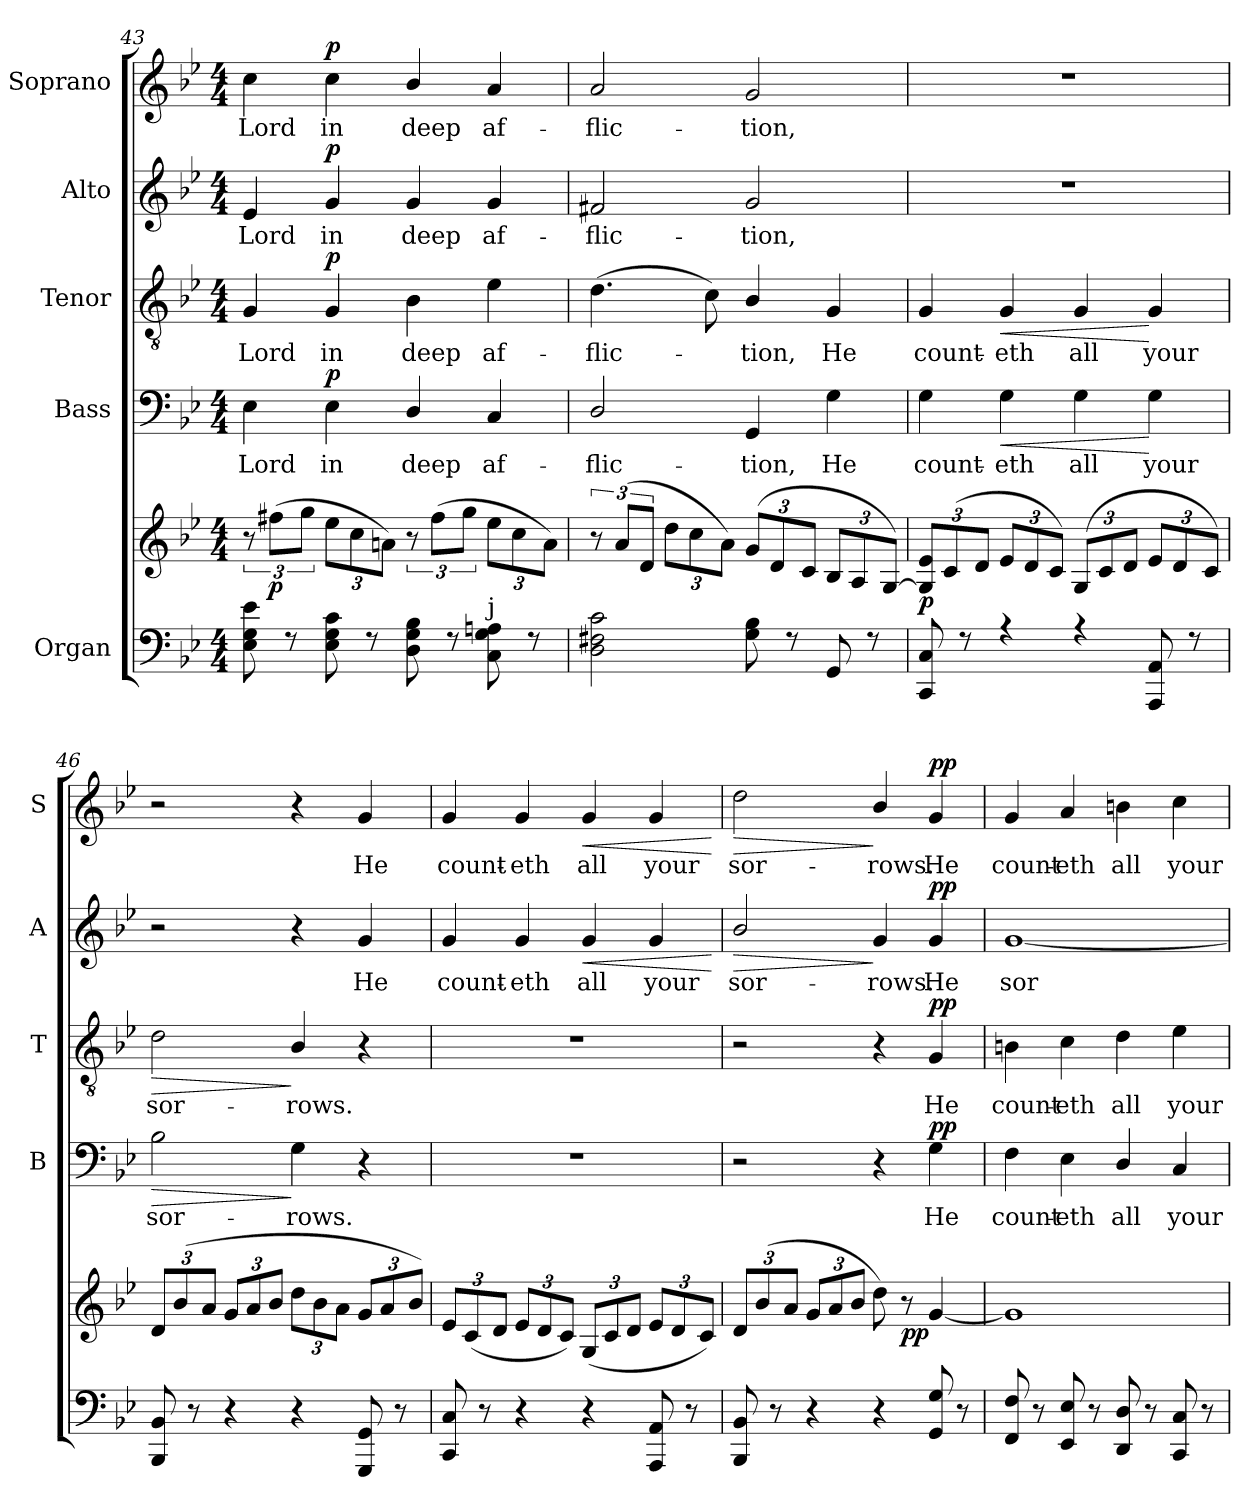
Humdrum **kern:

**kern	**kern	**dynam	**kern	**text	**dynam	**kern	**text	**dynam	**kern	**text	**dynam	**kern	**text	**dynam
*part5	*part5	*part5	*part4	*part4	*part4	*part3	*part3	*part3	*part2	*part2	*part2	*part1	*part1	*part1
*staff6	*staff5	*staff5/6	*staff4	*staff4	*staff4	*staff3	*staff3	*staff3	*staff2	*staff2	*staff2	*staff1	*staff1	*staff1
*I"Organ	*	*	*I"Bass	*	*	*I"Tenor	*	*	*I"Alto	*	*	*I"Soprano	*	*
*	*	*	*I'B	*	*	*I'T	*	*	*I'A	*	*	*I'S	*	*
*clefF4	*clefG2	*	*clefF4	*	*	*clefGv2	*	*	*clefG2	*	*	*clefG2	*	*
*k[b-e-]	*k[b-e-]	*	*k[b-e-]	*	*	*k[b-e-]	*	*	*k[b-e-]	*	*	*k[b-e-]	*	*
*B-:	*B-:	*	*B-:	*	*	*B-:	*	*	*B-:	*	*	*B-:	*	*
*M4/4	*M4/4	*	*M4/4	*	*	*M4/4	*	*	*M4/4	*	*	*M4/4	*	*
=43	=43	=43	=43	=43	=43	=43	=43	=43	=43	=43	=43	=43	=43	=43
*^	*^	*	*	*	*	*	*	*	*	*	*	*	*	*
*	*	*	*^	*	*	*	*	*	*	*	*	*	*	*	*	*
!	!	!	!	!	!	!	!LO:LY:b	!	!	!LO:LY:b	!	!	!LO:LY:b	!	!	!LO:LY:b	!
8E-\ 8G\ 8e-\	1ryy	12r	1ryy	1ryy	.	4E-\	Lord	.	4G/	Lord	.	4e-/	Lord	.	4cc\	Lord	.
!	!	!	!	!	!LO:DY:b	!	!	!	!	!	!	!	!	!	!	!	!
.	.	(>12ff#X\L	.	.	p	.	.	.	.	.	.	.	.	.	.	.	.
8r	.	.	.	.	.	.	.	.	.	.	.	.	.	.	.	.	.
.	.	12gg\J	.	.	.	.	.	.	.	.	.	.	.	.	.	.	.
*	*	*Xbrackettup	*	*	*	*	*	*	*	*	*	*	*	*	*	*	*
!	!	!	!	!	!	!	!LO:LY:b	!LO:DY:b	!	!LO:LY:b	!LO:DY:b	!	!LO:LY:b	!LO:DY:b	!	!LO:LY:b	!LO:DY:b
8E-\ 8G\ 8c\	.	12ee-\L	.	.	.	4E-\	in	p	4G/	in	p	4g/	in	p	4cc\	in	p
.	.	12cc\	.	.	.	.	.	.	.	.	.	.	.	.	.	.	.
8r	.	.	.	.	.	.	.	.	.	.	.	.	.	.	.	.	.
.	.	12ani\J)	.	.	.	.	.	.	.	.	.	.	.	.	.	.	.
*	*	*brackettup	*	*	*	*	*	*	*	*	*	*	*	*	*	*	*
!	!	!	!	!	!	!	!LO:LY:b	!	!	!LO:LY:b	!	!	!LO:LY:b	!	!	!LO:LY:b	!
8D\ 8G\ 8B-\	.	12r	.	.	.	4D/	deep	.	4B-\	deep	.	4g/	deep	.	4b-/	deep	.
.	.	(>12ff#\L	.	.	.	.	.	.	.	.	.	.	.	.	.	.	.
8r	.	.	.	.	.	.	.	.	.	.	.	.	.	.	.	.	.
.	.	12gg\J	.	.	.	.	.	.	.	.	.	.	.	.	.	.	.
*	*	*Xbrackettup	*	*	*	*	*	*	*	*	*	*	*	*	*	*	*
!LO:TX:a:t=j	!	!	!	!	!	!	!	!	!	!	!	!	!	!	!	!	!
!	!	!	!	!	!	!	!LO:LY:b	!	!	!LO:LY:b	!	!	!LO:LY:b	!	!	!LO:LY:b	!
8C\ 8G\ 8Ani\	.	12ee-\L	.	.	.	4C/	af-	.	4e-\	af-	.	4g/	af-	.	4a/	af-	.
.	.	12cc\	.	.	.	.	.	.	.	.	.	.	.	.	.	.	.
8r	.	.	.	.	.	.	.	.	.	.	.	.	.	.	.	.	.
.	.	12a\J)	.	.	.	.	.	.	.	.	.	.	.	.	.	.	.
=44	=44	=44	=44	=44	=44	=44	=44	=44	=44	=44	=44	=44	=44	=44	=44	=44	=44
*	*	*brackettup	*	*	*	*	*	*	*	*	*	*	*	*	*	*	*
!	!	!	!	!	!	!	!LO:LY:b	!	!	!LO:LY:b	!	!	!LO:LY:b	!	!	!LO:LY:b	!
2D\ 2F#X\ 2c\	1ryy	12r	1ryy	1ryy	.	2D/	-flic-	.	(>4.d\	-flic-	.	2f#X/	-flic-	.	2a/	-flic-	.
.	.	(>12a/L	.	.	.	.	.	.	.	.	.	.	.	.	.	.	.
.	.	12d/J	.	.	.	.	.	.	.	.	.	.	.	.	.	.	.
*	*	*Xbrackettup	*	*	*	*	*	*	*	*	*	*	*	*	*	*	*
.	.	12dd\L	.	.	.	.	.	.	.	.	.	.	.	.	.	.	.
.	.	12cc\	.	.	.	.	.	.	.	.	.	.	.	.	.	.	.
.	.	.	.	.	.	.	.	.	8c\)	.	.	.	.	.	.	.	.
.	.	12a\J)	.	.	.	.	.	.	.	.	.	.	.	.	.	.	.
!	!	!	!	!	!	!	!LO:LY:b	!	!	!LO:LY:b	!	!	!LO:LY:b	!	!	!LO:LY:b	!
8G\ 8B-\	.	(<12g/L	.	.	.	4GG/	-tion,	.	4B-/	tion,	.	2g/	-tion,	.	2g/	-tion,	.
.	.	12d/	.	.	.	.	.	.	.	.	.	.	.	.	.	.	.
8r	.	.	.	.	.	.	.	.	.	.	.	.	.	.	.	.	.
.	.	12c/J	.	.	.	.	.	.	.	.	.	.	.	.	.	.	.
!	!	!	!	!	!	!	!LO:LY:b	!	!	!LO:LY:b	!	!	!	!	!	!	!
8GG/	.	12B-/L	.	.	.	4G\	He	.	4G/	He	.	.	.	.	.	.	.
.	.	12A/	.	.	.	.	.	.	.	.	.	.	.	.	.	.	.
8r	.	.	.	.	.	.	.	.	.	.	.	.	.	.	.	.	.
.	.	[12G/J)	.	.	.	.	.	.	.	.	.	.	.	.	.	.	.
=45	=45	=45	=45	=45	=45	=45	=45	=45	=45	=45	=45	=45	=45	=45	=45	=45	=45
!	!	!	!	!	!LO:DY:b	!	!LO:LY:b	!	!	!LO:LY:b	!	!	!	!	!	!	!
8CC/ 8C/	1ryy	12G/] 12e-/L	1ryy	1ryy	p	4G\	count-	.	4G/	count-	.	1r	.	.	1r	.	.
.	.	(<12c/	.	.	.	.	.	.	.	.	.	.	.	.	.	.	.
8r	.	.	.	.	.	.	.	.	.	.	.	.	.	.	.	.	.
.	.	12d/J	.	.	.	.	.	.	.	.	.	.	.	.	.	.	.
!	!	!	!	!	!	!	!LO:LY:b	!LO:HP:b	!	!LO:LY:b	!LO:HP:b	!	!	!	!	!	!
4r	.	12e-/L	.	.	.	4G\	-eth	<	4G/	-eth	<	.	.	.	.	.	.
.	.	12d/	.	.	.	.	.	.	.	.	.	.	.	.	.	.	.
.	.	12c/J)	.	.	.	.	.	.	.	.	.	.	.	.	.	.	.
!	!	!	!	!	!	!	!LO:LY:b	!	!	!LO:LY:b	!	!	!	!	!	!	!
4r	.	(<12G/L	.	.	.	4G\	all	.	4G/	all	.	.	.	.	.	.	.
.	.	12c/	.	.	.	.	.	.	.	.	.	.	.	.	.	.	.
.	.	12d/J	.	.	.	.	.	.	.	.	.	.	.	.	.	.	.
!	!	!	!	!	!	!	!LO:LY:b	!	!	!LO:LY:b	!	!	!	!	!	!	!
8AAA/ 8AA/	.	12e-/L	.	.	.	4G\	your	[	4G/	your	[	.	.	.	.	.	.
.	.	12d/	.	.	.	.	.	.	.	.	.	.	.	.	.	.	.
8r	.	.	.	.	.	.	.	.	.	.	.	.	.	.	.	.	.
.	.	12c/J)	.	.	.	.	.	.	.	.	.	.	.	.	.	.	.
*v	*v	*	*	*	*	*	*	*	*	*	*	*	*	*	*	*	*
*	*v	*v	*v	*	*	*	*	*	*	*	*	*	*	*	*	*
!!LO:PB:g=z
=46	=46	=46	=46	=46	=46	=46	=46	=46	=46	=46	=46	=46	=46	=46
!	!	!	!	!LO:LY:b	!LO:HP:b	!	!LO:LY:b	!LO:HP:b	!	!	!	!	!	!
8BBB-/ 8BB-/	12d/L	.	2B-\	sor-	>	2d\	sor-	>	2r	.	.	2r	.	.
.	(<12b-/	.	.	.	.	.	.	.	.	.	.	.	.	.
8r	.	.	.	.	.	.	.	.	.	.	.	.	.	.
.	12a/J	.	.	.	.	.	.	.	.	.	.	.	.	.
4r	12g/L	.	.	.	.	.	.	.	.	.	.	.	.	.
.	12a/	.	.	.	.	.	.	.	.	.	.	.	.	.
.	12b-/J	.	.	.	.	.	.	.	.	.	.	.	.	.
!	!	!	!	!LO:LY:b	!	!	!LO:LY:b	!	!	!	!	!	!	!
4r	12dd\L	.	4G\	-rows.	]	4B-/	-rows.	]	4r	.	.	4r	.	.
.	12b-\	.	.	.	.	.	.	.	.	.	.	.	.	.
.	12a\J	.	.	.	.	.	.	.	.	.	.	.	.	.
!	!	!	!	!	!	!	!	!	!	!LO:LY:b	!	!	!LO:LY:b	!
8GGG/ 8GG/	12g/L	.	4r	.	.	4r	.	.	4g/	He	.	4g/	He	.
.	12a/	.	.	.	.	.	.	.	.	.	.	.	.	.
8r	.	.	.	.	.	.	.	.	.	.	.	.	.	.
.	12b-/J)	.	.	.	.	.	.	.	.	.	.	.	.	.
=47	=47	=47	=47	=47	=47	=47	=47	=47	=47	=47	=47	=47	=47	=47
!	!	!	!	!	!	!	!	!	!	!LO:LY:b	!	!	!LO:LY:b	!
8CC/ 8C/	12e-/L	.	1r	.	.	1r	.	.	4g/	count-	.	4g/	count-	.
.	(<12c/	.	.	.	.	.	.	.	.	.	.	.	.	.
8r	.	.	.	.	.	.	.	.	.	.	.	.	.	.
.	12d/J	.	.	.	.	.	.	.	.	.	.	.	.	.
!	!	!	!	!	!	!	!	!	!	!LO:LY:b	!	!	!LO:LY:b	!
4r	12e-/L	.	.	.	.	.	.	.	4g/	-eth	.	4g/	-eth	.
.	12d/	.	.	.	.	.	.	.	.	.	.	.	.	.
.	12c/J)	.	.	.	.	.	.	.	.	.	.	.	.	.
!	!	!	!	!	!	!	!	!	!	!LO:LY:b	!LO:HP:b	!	!LO:LY:b	!LO:HP:b
4r	(<12G/L	.	.	.	.	.	.	.	4g/	all	<	4g/	all	<
.	12c/	.	.	.	.	.	.	.	.	.	.	.	.	.
.	12d/J	.	.	.	.	.	.	.	.	.	.	.	.	.
!	!	!	!	!	!	!	!	!	!	!LO:LY:b	!	!	!LO:LY:b	!
8AAA/ 8AA/	12e-/L	.	.	.	.	.	.	.	4g/	your	.	4g/	your	.
.	12d/	.	.	.	.	.	.	.	.	.	.	.	.	.
8r	.	.	.	.	.	.	.	.	.	.	.	.	.	.
.	12c/J)	.	.	.	.	.	.	.	.	.	.	.	.	.
.	.	.	.	.	.	.	.	.	.	.	[	.	.	[
=48	=48	=48	=48	=48	=48	=48	=48	=48	=48	=48	=48	=48	=48	=48
!	!	!	!	!	!	!	!	!	!	!LO:LY:b	!LO:HP:b	!	!LO:LY:b	!LO:HP:b
8BBB-/ 8BB-/	12d/L	.	2r	.	.	2r	.	.	2b-/	sor-	>	2dd\	sor-	>
.	(<12b-/	.	.	.	.	.	.	.	.	.	.	.	.	.
8r	.	.	.	.	.	.	.	.	.	.	.	.	.	.
.	12a/J	.	.	.	.	.	.	.	.	.	.	.	.	.
4r	12g/L	.	.	.	.	.	.	.	.	.	.	.	.	.
.	12a/	.	.	.	.	.	.	.	.	.	.	.	.	.
.	12b-/J	.	.	.	.	.	.	.	.	.	.	.	.	.
!	!	!	!	!	!	!	!	!	!	!LO:LY:b	!	!	!LO:LY:b	!
4r	8dd\)	.	4r	.	.	4r	.	.	4g/	-rows.	]	4b-/	-rows.	]
!	!	!LO:DY:b	!	!	!	!	!	!	!	!	!	!	!	!
.	8r	pp	.	.	.	.	.	.	.	.	.	.	.	.
!	!	!	!	!LO:LY:b	!LO:DY:b	!	!LO:LY:b	!LO:DY:b	!	!LO:LY:b	!LO:DY:b	!	!LO:LY:b	!LO:DY:b
8GG/ 8G/	[4g/	.	4G\	He	pp	4G/	He	pp	4g/	He	pp	4g/	He	pp
8r	.	.	.	.	.	.	.	.	.	.	.	.	.	.
=49	=49	=49	=49	=49	=49	=49	=49	=49	=49	=49	=49	=49	=49	=49
!	!	!	!	!LO:LY:b	!	!	!LO:LY:b	!	!	!LO:LY:b	!	!	!LO:LY:b	!
8FF/ 8F/	1g]	.	4F\	count-	.	4Bn\	count-	.	[1g	sor-	.	4g/	count-	.
8r	.	.	.	.	.	.	.	.	.	.	.	.	.	.
!	!	!	!	!LO:LY:b	!	!	!LO:LY:b	!	!	!	!	!	!LO:LY:b	!
8EE-/ 8E-/	.	.	4E-\	-eth	.	4c\	-eth	.	.	.	.	4a/	-eth	.
8r	.	.	.	.	.	.	.	.	.	.	.	.	.	.
!	!	!	!	!LO:LY:b	!	!	!LO:LY:b	!	!	!	!	!	!LO:LY:b	!
8DD/ 8D/	.	.	4D/	all	.	4d\	all	.	.	.	.	4bn\	all	.
8r	.	.	.	.	.	.	.	.	.	.	.	.	.	.
!	!	!	!	!LO:LY:b	!	!	!LO:LY:b	!	!	!	!	!	!LO:LY:b	!
8CC/ 8C/	.	.	4C/	your	.	4e-\	your	.	.	.	.	4cc\	your	.
8r	.	.	.	.	.	.	.	.	.	.	.	.	.	.
=	=	=	=	=	=	=	=	=	=	=	=	=	=	=
*-	*-	*-	*-	*-	*-	*-	*-	*-	*-	*-	*-	*-	*-	*-
